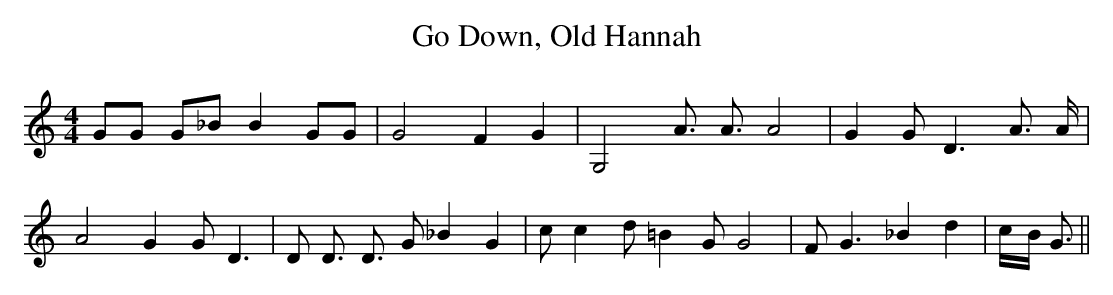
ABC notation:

X:1
T:Go Down, Old Hannah
M:4/4
L:1/8
K:C
 GG G_B B2 GG| G4 F2 G2| G,4 A3/2 A3/2 A4| G2 G- D3 A3/2 A/2| A4 G2 G- D3|\
 D D3/2 D3/2 G _B2 G2| c c2- d- =B2 G G4| F G3 _B2 d2|c/2-B/2 G3/2||\
